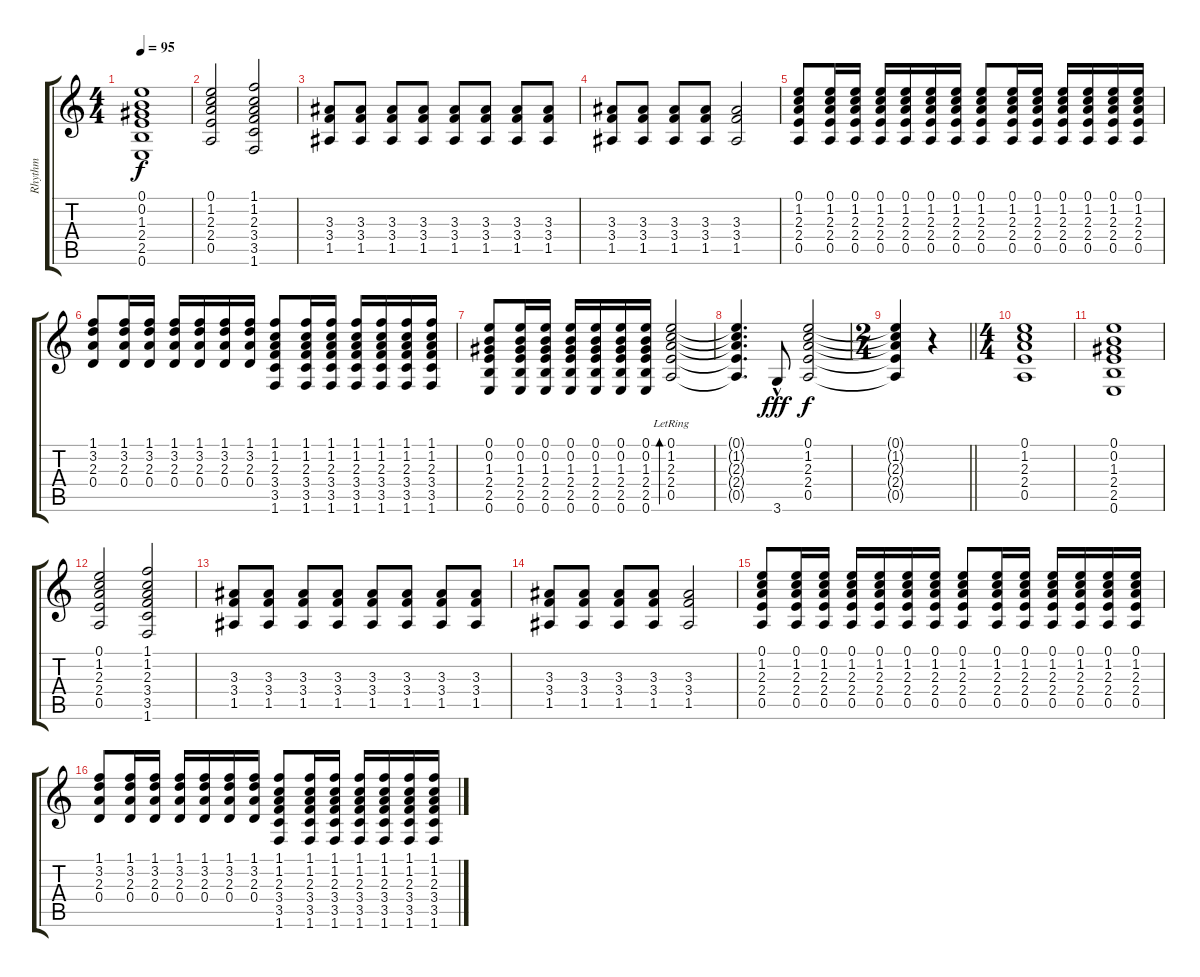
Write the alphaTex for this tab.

\track ("Rhythm" "Rhythm") {instrument acousticguitarsteel}
\staff {score tabs}
\tuning (E4 B3 G3 D3 A2 E2) {hide}
\ts (4 4)
\tempo 95
\clef g2
\ks c
(0.1 0.2 1.3 2.4 2.5 0.6).1{dy f} |
(0.1 1.2 2.3 2.4 0.5).2 (1.1 1.2 2.3 3.4 3.5 1.6).2 |
(3.3 3.4 1.5).8 (3.3 3.4 1.5).8 (3.3 3.4 1.5).8 (3.3 3.4 1.5).8 (3.3 3.4 1.5).8 (3.3 3.4 1.5).8 (3.3 3.4 1.5).8 (3.3 3.4 1.5).8 |
(3.3 3.4 1.5).8 (3.3 3.4 1.5).8 (3.3 3.4 1.5).8 (3.3 3.4 1.5).8 (3.3 3.4 1.5).2 |
(0.1 1.2 2.3 2.4 0.5).8 (0.1 1.2 2.3 2.4 0.5).16 (0.1 1.2 2.3 2.4 0.5).16 (0.1 1.2 2.3 2.4 0.5).16 (0.1 1.2 2.3 2.4 0.5).16 (0.1 1.2 2.3 2.4 0.5).16 (0.1 1.2 2.3 2.4 0.5).16 (0.1 1.2 2.3 2.4 0.5).8 (0.1 1.2 2.3 2.4 0.5).16 (0.1 1.2 2.3 2.4 0.5).16 (0.1 1.2 2.3 2.4 0.5).16 (0.1 1.2 2.3 2.4 0.5).16 (0.1 1.2 2.3 2.4 0.5).16 (0.1 1.2 2.3 2.4 0.5).16 |
(1.1 3.2 2.3 0.4).8 (1.1 3.2 2.3 0.4).16 (1.1 3.2 2.3 0.4).16 (1.1 3.2 2.3 0.4).16 (1.1 3.2 2.3 0.4).16 (1.1 3.2 2.3 0.4).16 (1.1 3.2 2.3 0.4).16 (1.1 1.2 2.3 3.4 3.5 1.6).8 (1.1 1.2 2.3 3.4 3.5 1.6).16 (1.1 1.2 2.3 3.4 3.5 1.6).16 (1.1 1.2 2.3 3.4 3.5 1.6).16 (1.1 1.2 2.3 3.4 3.5 1.6).16 (1.1 1.2 2.3 3.4 3.5 1.6).16 (1.1 1.2 2.3 3.4 3.5 1.6).16 |
(0.1 0.2 1.3 2.4 2.5 0.6).8 (0.1 0.2 1.3 2.4 2.5 0.6).16 (0.1 0.2 1.3 2.4 2.5 0.6).16 (0.1 0.2 1.3 2.4 2.5 0.6).16 (0.1 0.2 1.3 2.4 2.5 0.6).16 (0.1 0.2 1.3 2.4 2.5 0.6).16 (0.1 0.2 1.3 2.4 2.5 0.6).16 (0.1{lr} 1.2{lr} 2.3{lr} 2.4{lr} 0.5{lr}).2{bd 60} |
(0.1{t} 1.2{t} 2.3{t} 2.4{t} 0.5{t}).4{d} 3.6{hac}.8{dy fff} (0.1 1.2 2.3 2.4 0.5).2{dy f} |
\ts (2 4)
\barLineRight lightlight
(0.1{t} 1.2{t} 2.3{t} 2.4{t} 0.5{t}).4 r.4 |
\ts (4 4)
(0.1 1.2 2.3 2.4 0.5).1 |
(0.1 0.2 1.3 2.4 2.5 0.6).1 |
(0.1 1.2 2.3 2.4 0.5).2 (1.1 1.2 2.3 3.4 3.5 1.6).2 |
(3.3 3.4 1.5).8 (3.3 3.4 1.5).8 (3.3 3.4 1.5).8 (3.3 3.4 1.5).8 (3.3 3.4 1.5).8 (3.3 3.4 1.5).8 (3.3 3.4 1.5).8 (3.3 3.4 1.5).8 |
(3.3 3.4 1.5).8 (3.3 3.4 1.5).8 (3.3 3.4 1.5).8 (3.3 3.4 1.5).8 (3.3 3.4 1.5).2 |
(0.1 1.2 2.3 2.4 0.5).8 (0.1 1.2 2.3 2.4 0.5).16 (0.1 1.2 2.3 2.4 0.5).16 (0.1 1.2 2.3 2.4 0.5).16 (0.1 1.2 2.3 2.4 0.5).16 (0.1 1.2 2.3 2.4 0.5).16 (0.1 1.2 2.3 2.4 0.5).16 (0.1 1.2 2.3 2.4 0.5).8 (0.1 1.2 2.3 2.4 0.5).16 (0.1 1.2 2.3 2.4 0.5).16 (0.1 1.2 2.3 2.4 0.5).16 (0.1 1.2 2.3 2.4 0.5).16 (0.1 1.2 2.3 2.4 0.5).16 (0.1 1.2 2.3 2.4 0.5).16 |
(1.1 3.2 2.3 0.4).8 (1.1 3.2 2.3 0.4).16 (1.1 3.2 2.3 0.4).16 (1.1 3.2 2.3 0.4).16 (1.1 3.2 2.3 0.4).16 (1.1 3.2 2.3 0.4).16 (1.1 3.2 2.3 0.4).16 (1.1 1.2 2.3 3.4 3.5 1.6).8 (1.1 1.2 2.3 3.4 3.5 1.6).16 (1.1 1.2 2.3 3.4 3.5 1.6).16 (1.1 1.2 2.3 3.4 3.5 1.6).16 (1.1 1.2 2.3 3.4 3.5 1.6).16 (1.1 1.2 2.3 3.4 3.5 1.6).16 (1.1 1.2 2.3 3.4 3.5 1.6).16
